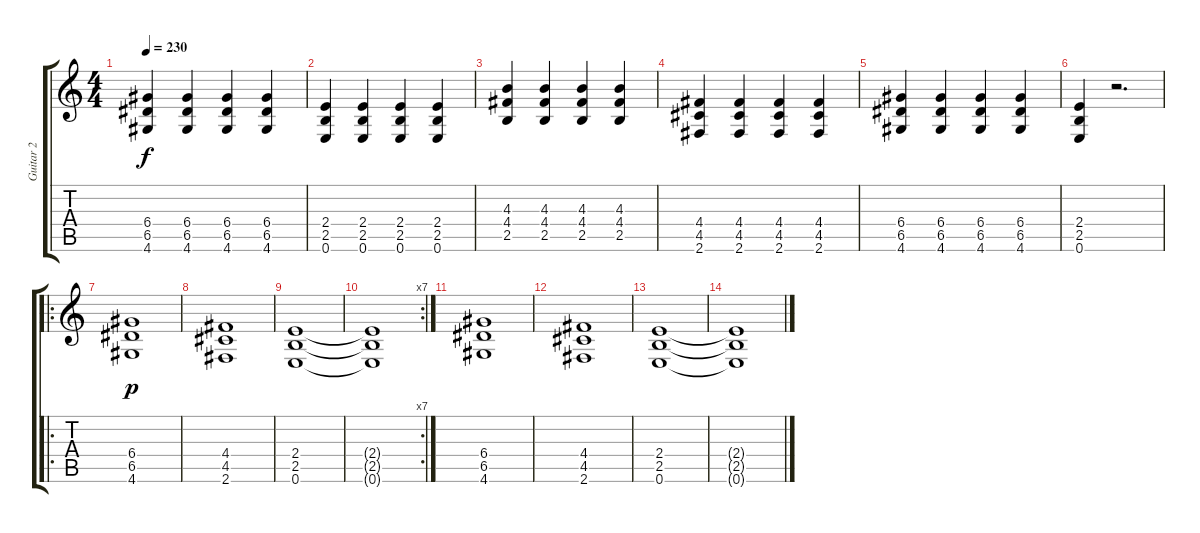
\track ("Guitar 2" "Guitar 2") {instrument overdrivenguitar}
\staff {score tabs}
\tuning (E4 B3 G3 D3 A2 E2) {hide}
\ts (4 4)
\tempo 230
\clef g2
\ks c
(6.4 6.5 4.6).4{dy f} (6.4 6.5 4.6).4 (6.4 6.5 4.6).4 (6.4 6.5 4.6).4 |
(2.4 2.5 0.6).4 (2.4 2.5 0.6).4 (2.4 2.5 0.6).4 (2.4 2.5 0.6).4 |
(4.3 4.4 2.5).4 (4.3 4.4 2.5).4 (4.3 4.4 2.5).4 (4.3 4.4 2.5).4 |
(4.4 4.5 2.6).4 (4.4 4.5 2.6).4 (4.4 4.5 2.6).4 (4.4 4.5 2.6).4 |
(6.4 6.5 4.6).4 (6.4 6.5 4.6).4 (6.4 6.5 4.6).4 (6.4 6.5 4.6).4 |
(2.4 2.5 0.6).4 r.2{d} |
\ro
(6.4 6.5 4.6).1{dy p} |
(4.4 4.5 2.6).1 |
(2.4 2.5 0.6).1 |
\rc 7
(2.4{t} 2.5{t} 0.6{t}).1 |
(6.4 6.5 4.6).1 |
(4.4 4.5 2.6).1 |
(2.4 2.5 0.6).1 |
(2.4{t} 2.5{t} 0.6{t}).1
